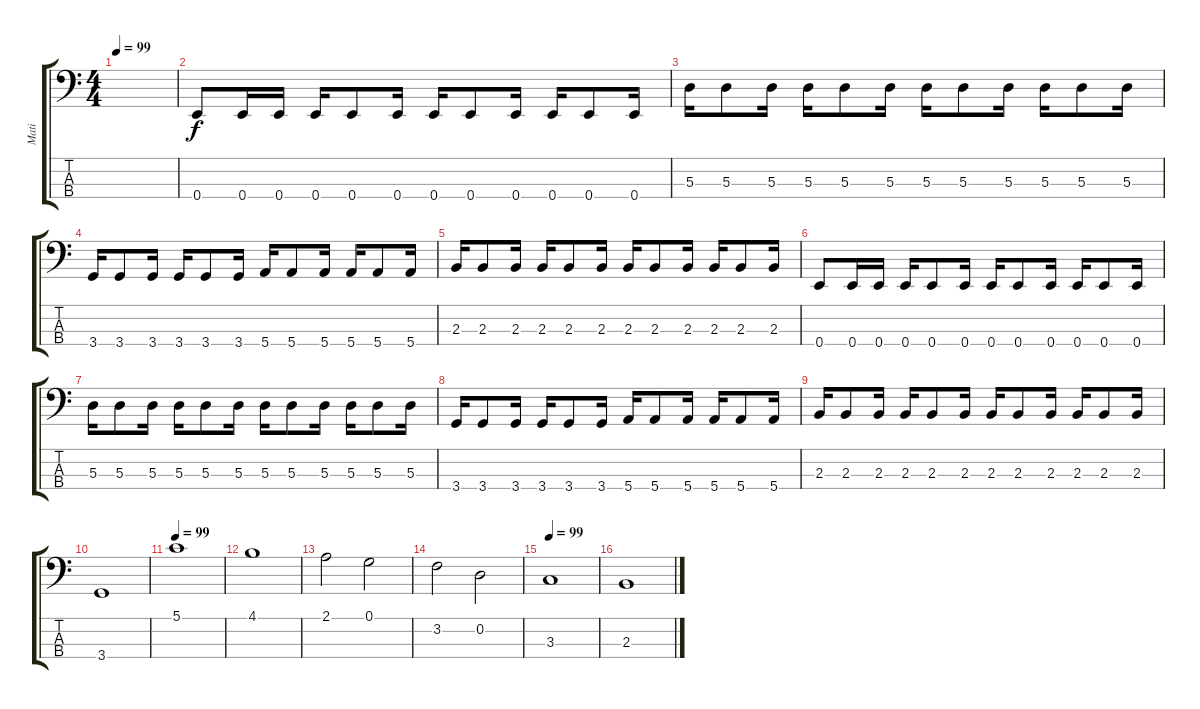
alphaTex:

\track ("Mati" "Mati") {instrument electricbasspick}
\staff {score tabs}
\tuning (G2 D2 A1 E1) {hide}
\ts (4 4)
\tempo 99
\clef f4
\ks c
|
0.4.8 0.4.16 0.4.16 0.4.16 0.4.8 0.4.16 0.4.16 0.4.8 0.4.16 0.4.16 0.4.8 0.4.16 |
5.3.16 5.3.8 5.3.16 5.3.16 5.3.8 5.3.16 5.3.16 5.3.8 5.3.16 5.3.16 5.3.8 5.3.16 |
3.4.16 3.4.8 3.4.16 3.4.16 3.4.8 3.4.16 5.4.16 5.4.8 5.4.16 5.4.16 5.4.8 5.4.16 |
2.3.16 2.3.8 2.3.16 2.3.16 2.3.8 2.3.16 2.3.16 2.3.8 2.3.16 2.3.16 2.3.8 2.3.16 |
0.4.8 0.4.16 0.4.16 0.4.16 0.4.8 0.4.16 0.4.16 0.4.8 0.4.16 0.4.16 0.4.8 0.4.16 |
5.3.16 5.3.8 5.3.16 5.3.16 5.3.8 5.3.16 5.3.16 5.3.8 5.3.16 5.3.16 5.3.8 5.3.16 |
3.4.16 3.4.8 3.4.16 3.4.16 3.4.8 3.4.16 5.4.16 5.4.8 5.4.16 5.4.16 5.4.8 5.4.16 |
2.3.16 2.3.8 2.3.16 2.3.16 2.3.8 2.3.16 2.3.16 2.3.8 2.3.16 2.3.16 2.3.8 2.3.16 |
3.4.1 |
\tempo 99
5.1.1 |
4.1.1 |
2.1.2 0.1.2 |
3.2.2 0.2.2 |
\tempo 99
3.3.1 |
2.3.1
